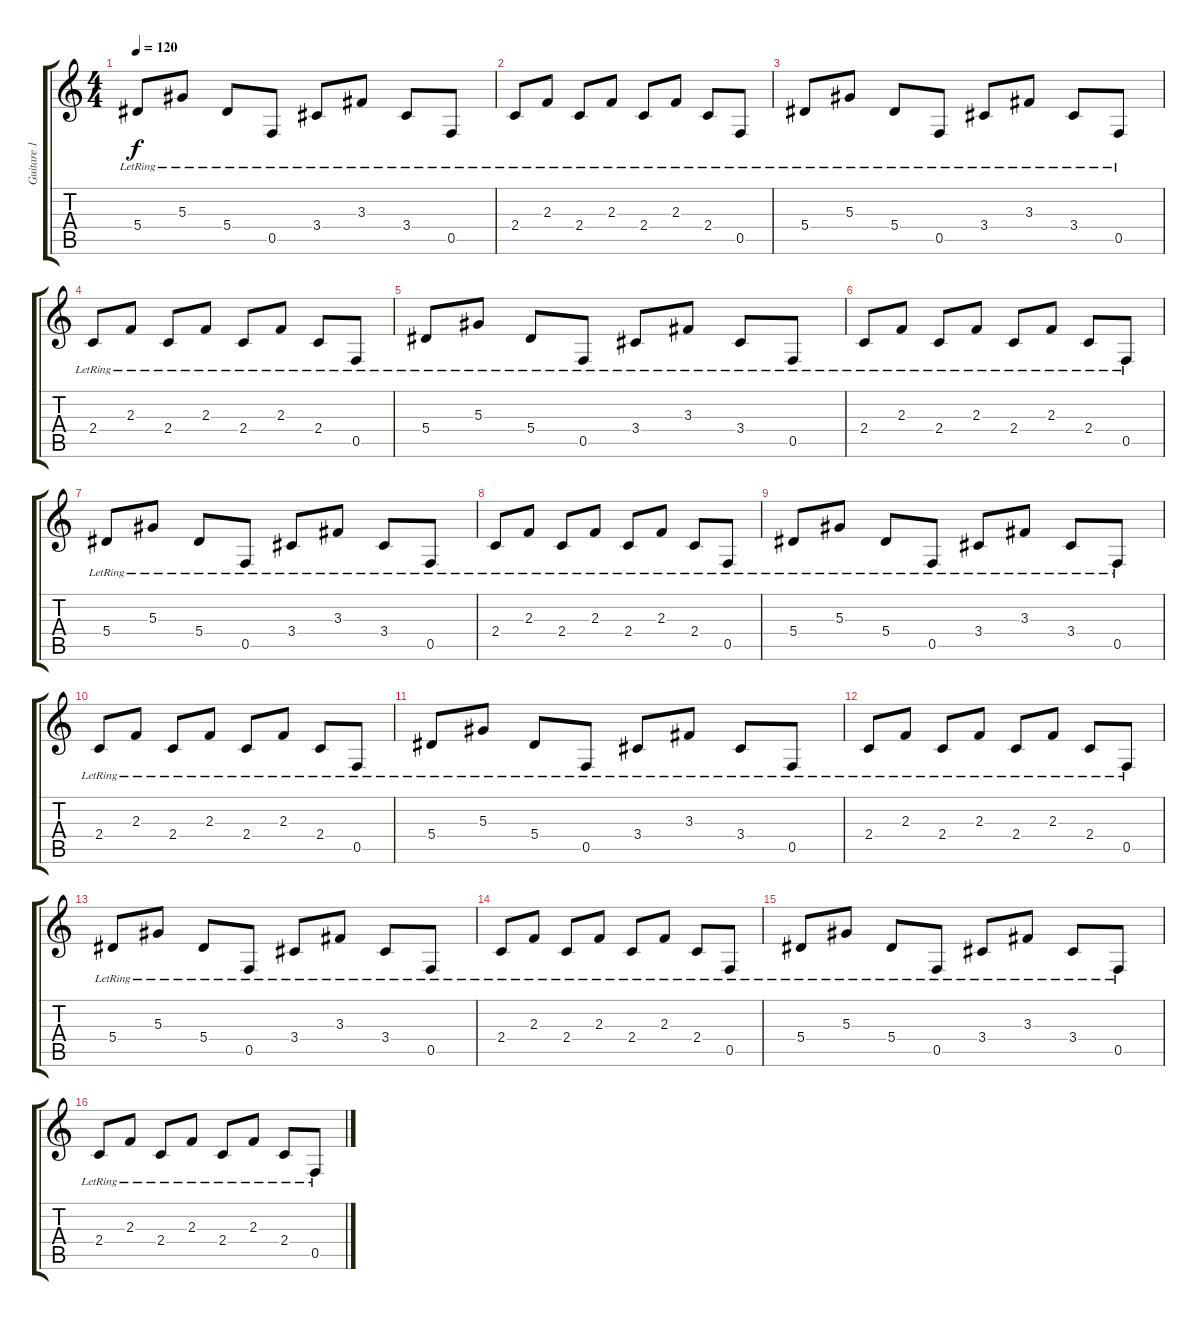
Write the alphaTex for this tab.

\track ("Guitare 1" "Guitare 1") {instrument acousticguitarsteel}
\staff {score tabs}
\tuning (C4 G3 Eb3 Bb2 F2 C2) {hide}
\ts (4 4)
\tempo 120
\clef g2
\ks c
5.4{lr}.8{dy f} 5.3{lr}.8 5.4{lr}.8 0.5{lr}.8 3.4{lr}.8 3.3{lr}.8 3.4{lr}.8 0.5{lr}.8 |
2.4{lr}.8 2.3{lr}.8 2.4{lr}.8 2.3{lr}.8 2.4{lr}.8 2.3{lr}.8 2.4{lr}.8 0.5{lr}.8 |
5.4{lr}.8 5.3{lr}.8 5.4{lr}.8 0.5{lr}.8 3.4{lr}.8 3.3{lr}.8 3.4{lr}.8 0.5{lr}.8 |
2.4{lr}.8 2.3{lr}.8 2.4{lr}.8 2.3{lr}.8 2.4{lr}.8 2.3{lr}.8 2.4{lr}.8 0.5{lr}.8 |
5.4{lr}.8 5.3{lr}.8 5.4{lr}.8 0.5{lr}.8 3.4{lr}.8 3.3{lr}.8 3.4{lr}.8 0.5{lr}.8 |
2.4{lr}.8 2.3{lr}.8 2.4{lr}.8 2.3{lr}.8 2.4{lr}.8 2.3{lr}.8 2.4{lr}.8 0.5{lr}.8 |
5.4{lr}.8 5.3{lr}.8 5.4{lr}.8 0.5{lr}.8 3.4{lr}.8 3.3{lr}.8 3.4{lr}.8 0.5{lr}.8 |
2.4{lr}.8 2.3{lr}.8 2.4{lr}.8 2.3{lr}.8 2.4{lr}.8 2.3{lr}.8 2.4{lr}.8 0.5{lr}.8 |
5.4{lr}.8{volume 14} 5.3{lr}.8 5.4{lr}.8 0.5{lr}.8 3.4{lr}.8 3.3{lr}.8 3.4{lr}.8 0.5{lr}.8 |
2.4{lr}.8{volume 12} 2.3{lr}.8 2.4{lr}.8 2.3{lr}.8 2.4{lr}.8 2.3{lr}.8 2.4{lr}.8 0.5{lr}.8 |
5.4{lr}.8{volume 10} 5.3{lr}.8 5.4{lr}.8 0.5{lr}.8 3.4{lr}.8 3.3{lr}.8 3.4{lr}.8 0.5{lr}.8 |
2.4{lr}.8{volume 8} 2.3{lr}.8 2.4{lr}.8 2.3{lr}.8 2.4{lr}.8 2.3{lr}.8 2.4{lr}.8 0.5{lr}.8 |
5.4{lr}.8{volume 6} 5.3{lr}.8 5.4{lr}.8 0.5{lr}.8 3.4{lr}.8 3.3{lr}.8 3.4{lr}.8 0.5{lr}.8 |
2.4{lr}.8{volume 4} 2.3{lr}.8 2.4{lr}.8 2.3{lr}.8 2.4{lr}.8 2.3{lr}.8 2.4{lr}.8 0.5{lr}.8 |
5.4{lr}.8{volume 2} 5.3{lr}.8 5.4{lr}.8 0.5{lr}.8 3.4{lr}.8 3.3{lr}.8 3.4{lr}.8 0.5{lr}.8 |
2.4{lr}.8{volume 1} 2.3{lr}.8 2.4{lr}.8 2.3{lr}.8 2.4{lr}.8 2.3{lr}.8 2.4{lr}.8 0.5{lr}.8
